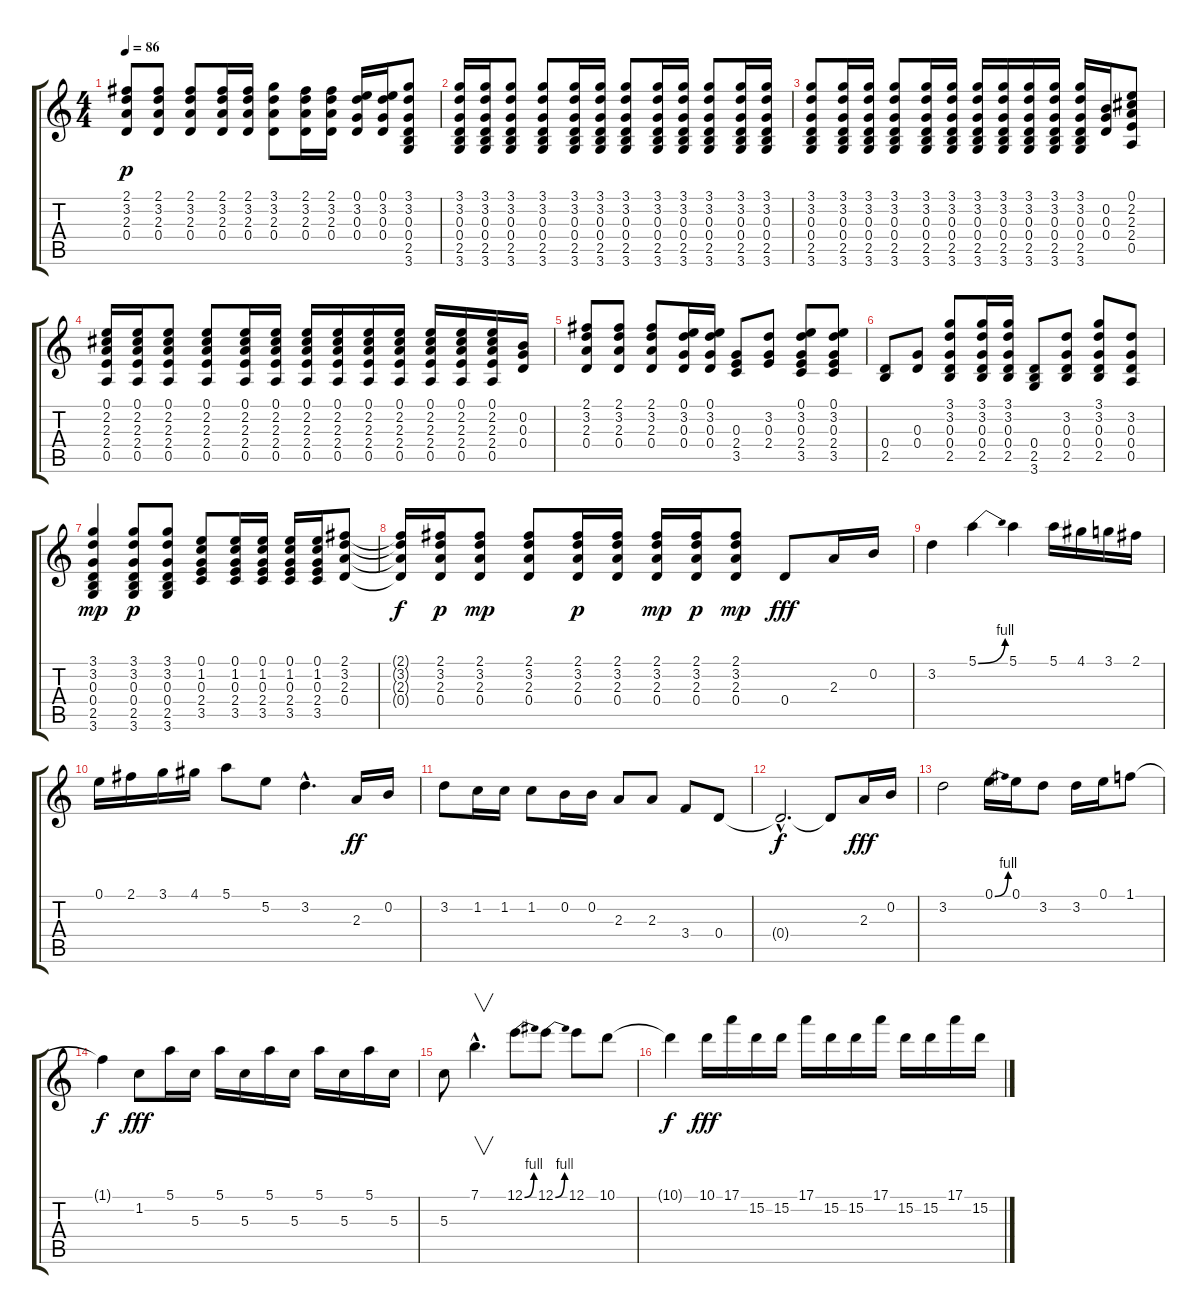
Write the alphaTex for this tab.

\track "" {instrument acousticguitarsteel}
\staff {score tabs}
\tuning (E4 B3 G3 D3 A2 E2) {hide}
\ts (4 4)
\tempo 86
\clef g2
\ks c
(2.1 3.2 2.3 0.4).8{dy p} (2.1 3.2 2.3 0.4).8 (2.1 3.2 2.3 0.4).8 (2.1 3.2 2.3 0.4).16 (2.1 3.2 2.3 0.4).16 (3.1 3.2 2.3 0.4).8 (2.1 3.2 2.3 0.4).16 (2.1 3.2 2.3 0.4).16 (0.1 3.2 0.3 0.4).16 (0.1 3.2 0.3 0.4).16 (3.1 3.2 0.3 0.4 2.5 3.6).8 |
(3.1 3.2 0.3 0.4 2.5 3.6).16 (3.1 3.2 0.3 0.4 2.5 3.6).16 (3.1 3.2 0.3 0.4 2.5 3.6).8 (3.1 3.2 0.3 0.4 2.5 3.6).8 (3.1 3.2 0.3 0.4 2.5 3.6).16 (3.1 3.2 0.3 0.4 2.5 3.6).16 (3.1 3.2 0.3 0.4 2.5 3.6).8 (3.1 3.2 0.3 0.4 2.5 3.6).16 (3.1 3.2 0.3 0.4 2.5 3.6).16 (3.1 3.2 0.3 0.4 2.5 3.6).8 (3.1 3.2 0.3 0.4 2.5 3.6).16 (3.1 3.2 0.3 0.4 2.5 3.6).16 |
(3.1 3.2 0.3 0.4 2.5 3.6).8 (3.1 3.2 0.3 0.4 2.5 3.6).16 (3.1 3.2 0.3 0.4 2.5 3.6).16 (3.1 3.2 0.3 0.4 2.5 3.6).8 (3.1 3.2 0.3 0.4 2.5 3.6).16 (3.1 3.2 0.3 0.4 2.5 3.6).16 (3.1 3.2 0.3 0.4 2.5 3.6).16 (3.1 3.2 0.3 0.4 2.5 3.6).16 (3.1 3.2 0.3 0.4 2.5 3.6).16 (3.1 3.2 0.3 0.4 2.5 3.6).16 (3.1 3.2 0.3 0.4 2.5 3.6).16 (0.2 0.3 0.4).16 (0.1 2.2 2.3 2.4 0.5).8 |
(0.1 2.2 2.3 2.4 0.5).16 (0.1 2.2 2.3 2.4 0.5).16 (0.1 2.2 2.3 2.4 0.5).8 (0.1 2.2 2.3 2.4 0.5).8 (0.1 2.2 2.3 2.4 0.5).16 (0.1 2.2 2.3 2.4 0.5).16 (0.1 2.2 2.3 2.4 0.5).16 (0.1 2.2 2.3 2.4 0.5).16 (0.1 2.2 2.3 2.4 0.5).16 (0.1 2.2 2.3 2.4 0.5).16 (0.1 2.2 2.3 2.4 0.5).16 (0.1 2.2 2.3 2.4 0.5).16 (0.1 2.2 2.3 2.4 0.5).16 (0.2 0.3 0.4).16 |
(2.1 3.2 2.3 0.4).8 (2.1 3.2 2.3 0.4).8 (2.1 3.2 2.3 0.4).8 (0.1 3.2 0.3 0.4).16 (0.1 3.2 0.3 0.4).16 (0.3 2.4 3.5).8 (3.2 0.3 2.4).8 (0.1 3.2 0.3 2.4 3.5).8 (0.1 3.2 0.3 2.4 3.5).8 |
(0.4 2.5).8 (0.3 0.4).8 (3.1 3.2 0.3 0.4 2.5).8 (3.1 3.2 0.3 0.4 2.5).16 (3.1 3.2 0.3 0.4 2.5).16 (0.4 2.5 3.6).8 (3.2 0.3 0.4 2.5).8 (3.1 3.2 0.3 0.4 2.5).8 (3.2 0.3 0.4 0.5).8 |
(3.1 3.2 0.3 0.4 2.5 3.6).4{dy mp} (3.1 3.2 0.3 0.4 2.5 3.6).8{dy p} (3.1 3.2 0.3 0.4 2.5 3.6).8 (0.1 1.2 0.3 2.4 3.5).8 (0.1 1.2 0.3 2.4 3.5).16 (0.1 1.2 0.3 2.4 3.5).16 (0.1 1.2 0.3 2.4 3.5).16 (0.1 1.2 0.3 2.4 3.5).16 (2.1 3.2 2.3 0.4).8 |
(2.1{t} 3.2{t} 2.3{t} 0.4{t}).16{dy f} (2.1 3.2 2.3 0.4).16{dy p} (2.1 3.2 2.3 0.4).8{dy mp} (2.1 3.2 2.3 0.4).8 (2.1 3.2 2.3 0.4).16{dy p} (2.1 3.2 2.3 0.4).16 (2.1 3.2 2.3 0.4).16{dy mp} (2.1 3.2 2.3 0.4).16{dy p} (2.1 3.2 2.3 0.4).8{dy mp} 0.4.8{dy fff volume 16 instrument overdrivenguitar} 2.3.16 0.2.16 |
3.2.4 5.1{be (bend 0 0 60 4)}.4 5.1.4 5.1.16 4.1.16 3.1.16 2.1.16 |
0.1.16 2.1.16 3.1.16 4.1.16 5.1.8 5.2.8 3.2{hac}.4{d} 2.3.16{dy ff} 0.2.16 |
3.2.8 1.2.16 1.2.16 1.2.8 0.2.16 0.2.16 2.3.8 2.3.8 3.4.8 0.4.8 |
0.4{hac t}.2{d dy f} 0.4{t}.8 2.3.16{dy fff} 0.2.16 |
3.2.2 0.1{be (bend 0 0 60 4)}.16 0.1.16 3.2.8 3.2.16 0.1.16 1.1.8 |
1.1{t}.4{dy f} 1.2.8{dy fff} 5.1.16 5.3.16 5.1.16 5.3.16 5.1.16 5.3.16 5.1.16 5.3.16 5.1.16 5.3.16 |
5.3.8 7.1{hac}.4{v d} 12.1{be (bend 0 0 60 4)}.8 12.1{be (bend 0 0 60 4)}.8 12.1.8 10.1.8 |
10.1{t}.4{dy f} 10.1.16{dy fff} 17.1.16 15.2.16 15.2.16 17.1.16 15.2.16 15.2.16 17.1.16 15.2.16 15.2.16 17.1.16 15.2.16
